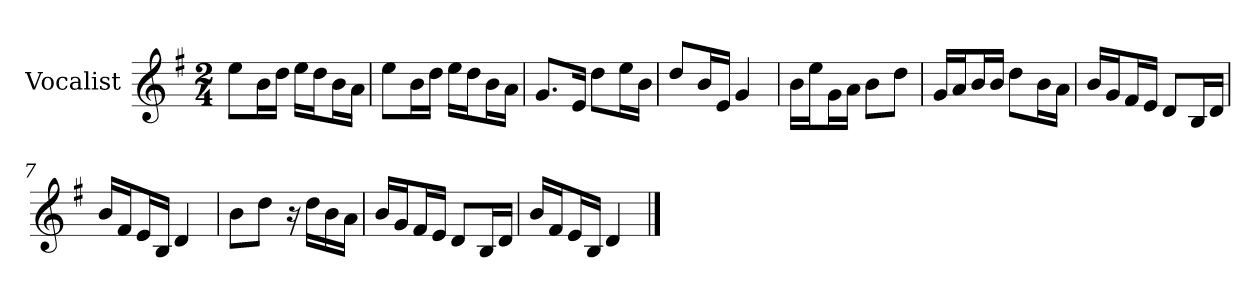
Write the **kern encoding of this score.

**kern
*part1
*staff1
*I"Vocalist
*k[f#]
*G:
*M2/4
=
8eeL
16bL
16ddJJ
16eeLL
16ddJ
16bL
16aJJ
=1
8eeL
16bL
16ddJJ
16eeLL
16ddJ
16bL
16aJJ
=2
8.gL
16eJk
8ddL
16eeL
16bJJ
=3
8ddL
16bL
16eJJ
4g
=4
16bLL
16eeJ
16gL
16aJJ
8bL
8ddJ
=5
16gLL
16aJ
16bL
16bJJ
8ddL
16bL
16aJJ
=6
16bLL
16gJ
16f#L
16eJJ
8dL
16BL
16dJJ
=7
16bLL
16f#J
16eL
16BJJ
4d
=8
8bL
8ddJ
16r
16ddLL
16b
16aJJ
=9
16bLL
16gJ
16f#L
16eJJ
8dL
16BL
16dJJ
=10
16bLL
16f#J
16eL
16BJJ
4d
==
*-
